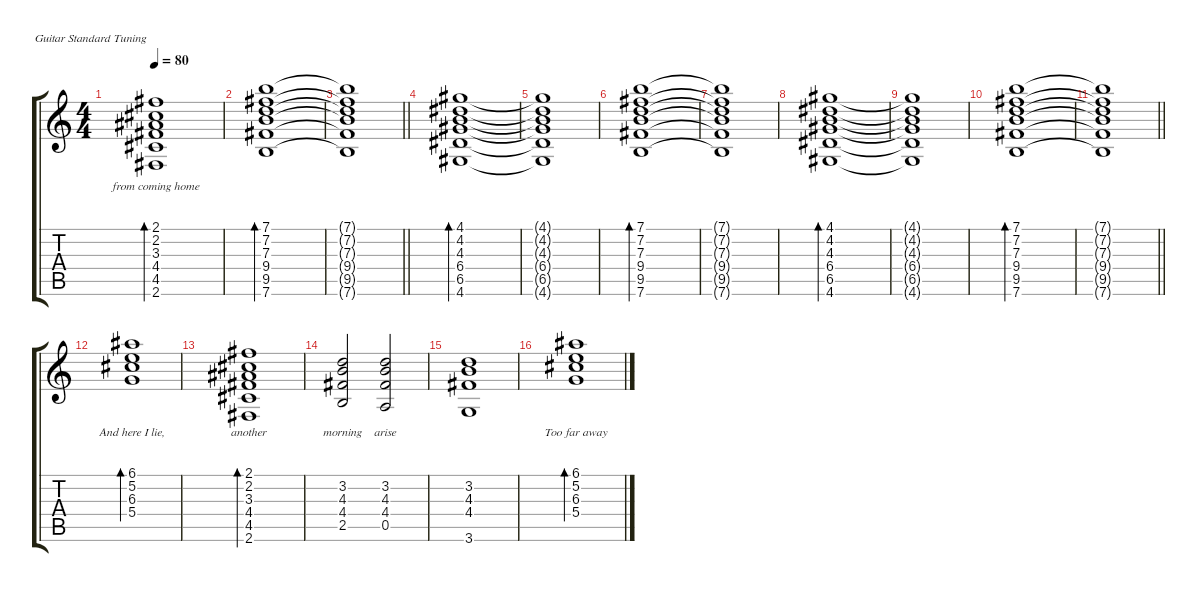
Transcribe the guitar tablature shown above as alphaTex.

\defaultSystemsLayout 8
\hideDynamics
\bracketExtendMode groupsimilarinstruments
\singleTrackTrackNamePolicy hidden
\multiTrackTrackNamePolicy hidden
\firstSystemTrackNameMode fullname
\firstSystemTrackNameOrientation horizontal
\otherSystemsTrackNameOrientation horizontal
\track ("Guitar  1" "jz.guit.") {defaultSystemsLayout 8 mute instrument electricguitarjazz}
\staff {score tabs}
\tuning (E4 B3 G3 D3 A2 E2)
\ts (4 4)
\tempo 80
\clef g2
\ks c
(2.1{acc #} 2.2{acc #} 3.3{acc #} 4.4{acc #} 4.5{acc #} 2.6{acc #}).1{bd 120 lyrics (0 "from coming home") lyrics (1 "") lyrics (2 "") lyrics (3 "") lyrics (4 "") dy f beam Up} |
(7.1 7.2{acc #} 7.3 9.4 9.5{acc #} 7.6).1{bd 120 beam Down} |
\barLineRight lightlight
(7.1{t} 7.2{t acc #} 7.3{t} 9.4{t} 9.5{t acc #} 7.6{t}).1{beam Down} |
(4.1{acc #} 4.2{acc #} 4.3 6.4{acc #} 6.5{acc #} 4.6{acc #}).1{bd 120 beam Up} |
(4.1{t acc #} 4.2{t acc #} 4.3{t} 6.4{t acc #} 6.5{t acc #} 4.6{t acc #}).1{beam Up} |
(7.1 7.2{acc #} 7.3 9.4 9.5{acc #} 7.6).1{bd 120 beam Down} |
(7.1{t} 7.2{t acc #} 7.3{t} 9.4{t} 9.5{t acc #} 7.6{t}).1{beam Down} |
(4.1{acc #} 4.2{acc #} 4.3 6.4{acc #} 6.5{acc #} 4.6{acc #}).1{bd 120 beam Up} |
(4.1{t acc #} 4.2{t acc #} 4.3{t} 6.4{t acc #} 6.5{t acc #} 4.6{t acc #}).1{beam Up} |
(7.1 7.2{acc #} 7.3 9.4 9.5{acc #} 7.6).1{bd 120 beam Down} |
\barLineRight lightlight
(7.1{t} 7.2{t acc #} 7.3{t} 9.4{t} 9.5{t acc #} 7.6{t}).1{beam Down} |
(6.1{acc #} 5.2 6.3{acc #} 5.4).1{bd 120 lyrics (0 "And here I lie,") lyrics (1 "") lyrics (2 "") lyrics (3 "") lyrics (4 "") beam Down} |
(2.1{acc #} 2.2{acc #} 3.3{acc #} 4.4{acc #} 4.5{acc #} 2.6{acc #}).1{bd 120 lyrics (0 "another") lyrics (1 "") lyrics (2 "") lyrics (3 "") lyrics (4 "") beam Up} |
(3.2 4.3 4.4{acc #} 2.5).2{lyrics (0 "morning") lyrics (1 "") lyrics (2 "") lyrics (3 "") lyrics (4 "") beam Up} (3.2 4.3 4.4{acc #} 0.5).2{lyrics (0 "arise") lyrics (1 "") lyrics (2 "") lyrics (3 "") lyrics (4 "") beam Up} |
(3.2 4.3 4.4{acc #} 3.6).1{beam Up} |
(6.1{acc #} 5.2 6.3{acc #} 5.4).1{bd 120 lyrics (0 "Too far away") lyrics (1 "") lyrics (2 "") lyrics (3 "") lyrics (4 "") beam Down}
